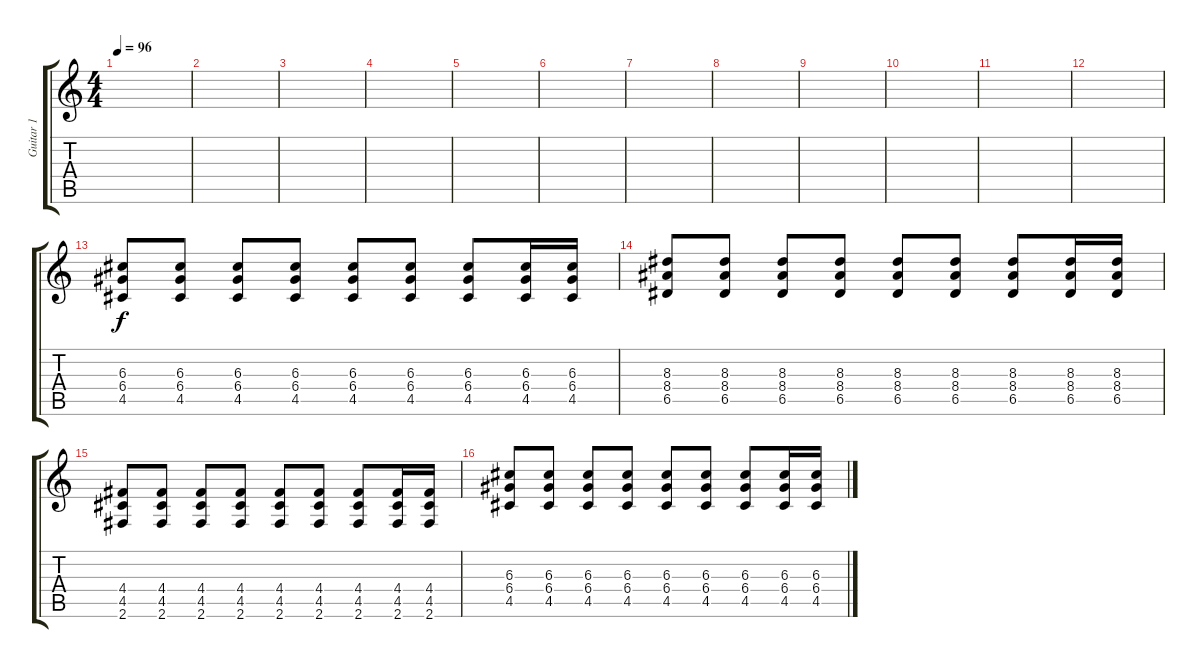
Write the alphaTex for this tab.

\track ("Guitar 1" "Guitar 1") {instrument distortionguitar}
\staff {score tabs}
\tuning (E4 B3 G3 D3 A2 E2) {hide}
\ts (4 4)
\tempo 96
\clef g2
\ks c
|
|
|
|
|
|
|
|
|
|
|
|
(6.3 6.4 4.5).8 (6.3 6.4 4.5).8 (6.3 6.4 4.5).8 (6.3 6.4 4.5).8 (6.3 6.4 4.5).8 (6.3 6.4 4.5).8 (6.3 6.4 4.5).8 (6.3 6.4 4.5).16 (6.3 6.4 4.5).16 |
(8.3 8.4 6.5).8 (8.3 8.4 6.5).8 (8.3 8.4 6.5).8 (8.3 8.4 6.5).8 (8.3 8.4 6.5).8 (8.3 8.4 6.5).8 (8.3 8.4 6.5).8 (8.3 8.4 6.5).16 (8.3 8.4 6.5).16 |
(4.4 4.5 2.6).8 (4.4 4.5 2.6).8 (4.4 4.5 2.6).8 (4.4 4.5 2.6).8 (4.4 4.5 2.6).8 (4.4 4.5 2.6).8 (4.4 4.5 2.6).8 (4.4 4.5 2.6).16 (4.4 4.5 2.6).16 |
(6.3 6.4 4.5).8 (6.3 6.4 4.5).8 (6.3 6.4 4.5).8 (6.3 6.4 4.5).8 (6.3 6.4 4.5).8 (6.3 6.4 4.5).8 (6.3 6.4 4.5).8 (6.3 6.4 4.5).16 (6.3 6.4 4.5).16
